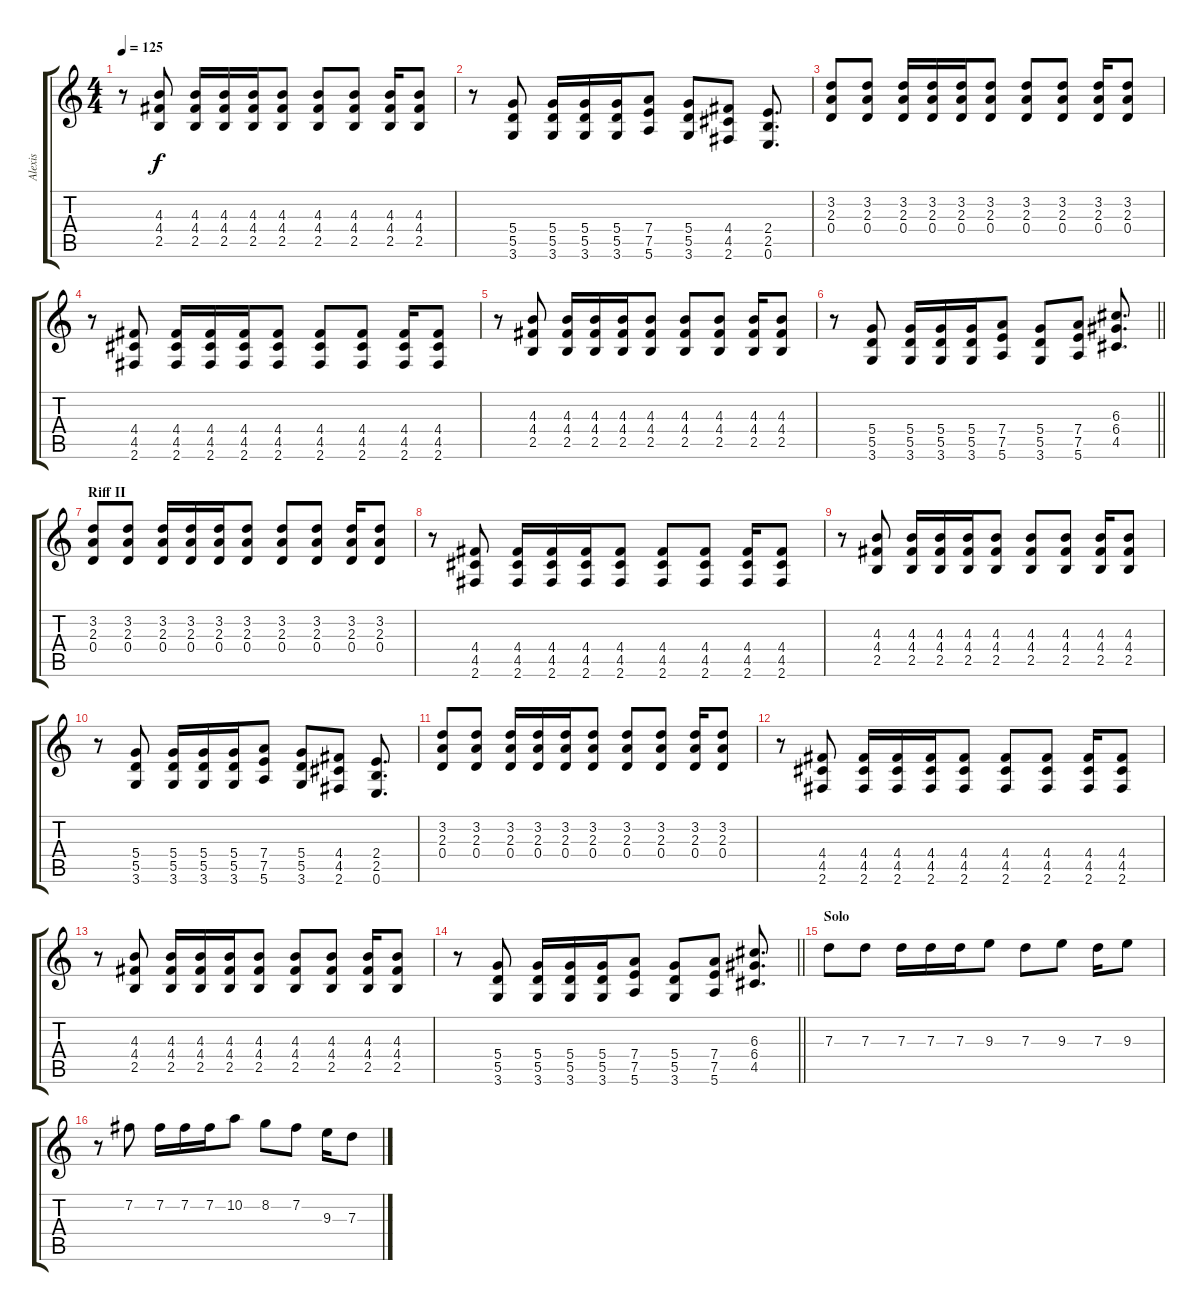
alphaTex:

\track ("Alexis" "Alexis") {instrument distortionguitar}
\staff {score tabs}
\tuning (E4 B3 G3 D3 A2 E2) {hide}
\ts (4 4)
\tempo 125
\clef g2
\ks c
r.8{dy f} (4.3 4.4 2.5).8 (4.3 4.4 2.5).16 (4.3 4.4 2.5).16 (4.3 4.4 2.5).16 (4.3 4.4 2.5).8 (4.3 4.4 2.5).8 (4.3 4.4 2.5).8 (4.3 4.4 2.5).16 (4.3 4.4 2.5).8 |
r.8 (5.4 5.5 3.6).8 (5.4 5.5 3.6).16 (5.4 5.5 3.6).16 (5.4 5.5 3.6).16 (7.4 7.5 5.6).8 (5.4 5.5 3.6).8 (4.4 4.5 2.6).8 (2.4 2.5 0.6).8{d} |
(3.2 2.3 0.4).8 (3.2 2.3 0.4).8 (3.2 2.3 0.4).16 (3.2 2.3 0.4).16 (3.2 2.3 0.4).16 (3.2 2.3 0.4).8 (3.2 2.3 0.4).8 (3.2 2.3 0.4).8 (3.2 2.3 0.4).16 (3.2 2.3 0.4).8 |
r.8 (4.4 4.5 2.6).8 (4.4 4.5 2.6).16 (4.4 4.5 2.6).16 (4.4 4.5 2.6).16 (4.4 4.5 2.6).8 (4.4 4.5 2.6).8 (4.4 4.5 2.6).8 (4.4 4.5 2.6).16 (4.4 4.5 2.6).8 |
r.8 (4.3 4.4 2.5).8 (4.3 4.4 2.5).16 (4.3 4.4 2.5).16 (4.3 4.4 2.5).16 (4.3 4.4 2.5).8 (4.3 4.4 2.5).8 (4.3 4.4 2.5).8 (4.3 4.4 2.5).16 (4.3 4.4 2.5).8 |
\barLineRight lightlight
r.8 (5.4 5.5 3.6).8 (5.4 5.5 3.6).16 (5.4 5.5 3.6).16 (5.4 5.5 3.6).16 (7.4 7.5 5.6).8 (5.4 5.5 3.6).8 (7.4 7.5 5.6).8 (6.3 6.4 4.5).8{d} |
\section ("" "Riff II")
(3.2 2.3 0.4).8 (3.2 2.3 0.4).8 (3.2 2.3 0.4).16 (3.2 2.3 0.4).16 (3.2 2.3 0.4).16 (3.2 2.3 0.4).8 (3.2 2.3 0.4).8 (3.2 2.3 0.4).8 (3.2 2.3 0.4).16 (3.2 2.3 0.4).8 |
r.8 (4.4 4.5 2.6).8 (4.4 4.5 2.6).16 (4.4 4.5 2.6).16 (4.4 4.5 2.6).16 (4.4 4.5 2.6).8 (4.4 4.5 2.6).8 (4.4 4.5 2.6).8 (4.4 4.5 2.6).16 (4.4 4.5 2.6).8 |
r.8 (4.3 4.4 2.5).8 (4.3 4.4 2.5).16 (4.3 4.4 2.5).16 (4.3 4.4 2.5).16 (4.3 4.4 2.5).8 (4.3 4.4 2.5).8 (4.3 4.4 2.5).8 (4.3 4.4 2.5).16 (4.3 4.4 2.5).8 |
r.8 (5.4 5.5 3.6).8 (5.4 5.5 3.6).16 (5.4 5.5 3.6).16 (5.4 5.5 3.6).16 (7.4 7.5 5.6).8 (5.4 5.5 3.6).8 (4.4 4.5 2.6).8 (2.4 2.5 0.6).8{d} |
(3.2 2.3 0.4).8 (3.2 2.3 0.4).8 (3.2 2.3 0.4).16 (3.2 2.3 0.4).16 (3.2 2.3 0.4).16 (3.2 2.3 0.4).8 (3.2 2.3 0.4).8 (3.2 2.3 0.4).8 (3.2 2.3 0.4).16 (3.2 2.3 0.4).8 |
r.8 (4.4 4.5 2.6).8 (4.4 4.5 2.6).16 (4.4 4.5 2.6).16 (4.4 4.5 2.6).16 (4.4 4.5 2.6).8 (4.4 4.5 2.6).8 (4.4 4.5 2.6).8 (4.4 4.5 2.6).16 (4.4 4.5 2.6).8 |
r.8 (4.3 4.4 2.5).8 (4.3 4.4 2.5).16 (4.3 4.4 2.5).16 (4.3 4.4 2.5).16 (4.3 4.4 2.5).8 (4.3 4.4 2.5).8 (4.3 4.4 2.5).8 (4.3 4.4 2.5).16 (4.3 4.4 2.5).8 |
\barLineRight lightlight
r.8 (5.4 5.5 3.6).8 (5.4 5.5 3.6).16 (5.4 5.5 3.6).16 (5.4 5.5 3.6).16 (7.4 7.5 5.6).8 (5.4 5.5 3.6).8 (7.4 7.5 5.6).8 (6.3 6.4 4.5).8{d} |
\section ("" "Solo")
7.3.8 7.3.8 7.3.16 7.3.16 7.3.16 9.3.8 7.3.8 9.3.8 7.3.16 9.3.8 |
r.8 7.2.8 7.2.16 7.2.16 7.2.16 10.2.8 8.2.8 7.2.8 9.3.16 7.3.8
